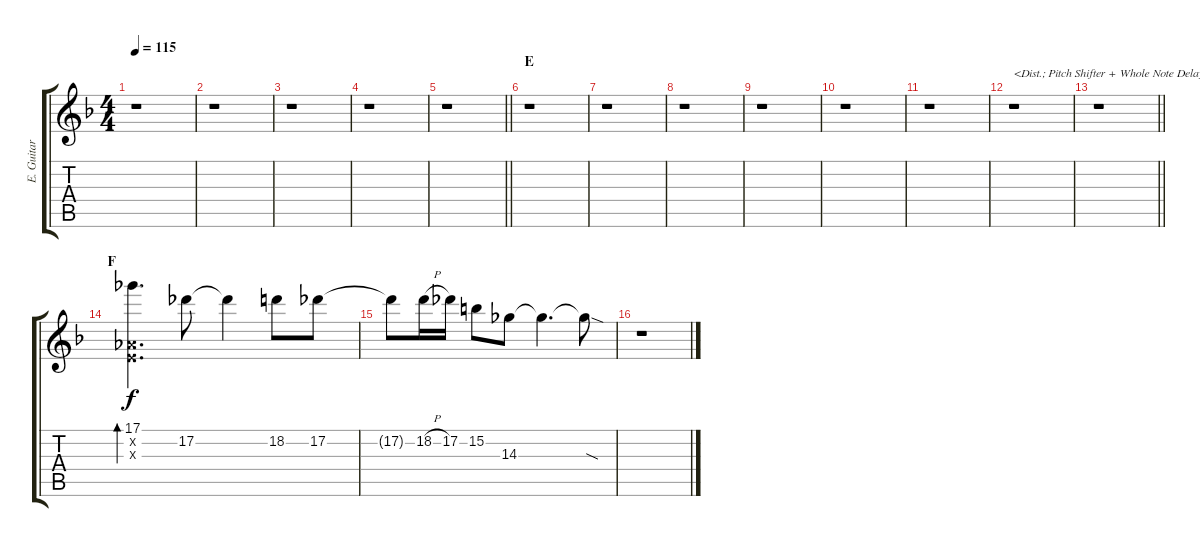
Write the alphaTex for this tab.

\track ("E. Guitar I" "E. Guitar ") {instrument overdrivenguitar}
\staff {score tabs}
\tuning (Db4 Ab3 E3 B2 Gb2 B1) {hide}
\ts (4 4)
\tempo 115
\clef g2
\ks f
r.1{dy f} |
r.1 |
r.1 |
r.1 |
\barLineRight lightlight
r.1 |
\section ("" "E")
r.1 |
r.1 |
r.1 |
r.1 |
r.1 |
r.1 |
r.1{txt "<Dist.; Pitch Shifter + Whole Note Delay>"} |
\barLineRight lightlight
r.1 |
\section ("" "F")
(17.1 0.2{x} 0.3{x}).4{d bd 120 instrument overdrivenguitar} 17.2.8 17.2{t}.4 18.2.8 17.2.8 |
17.2{t}.8 18.2{h}.16 17.2.16 15.2.8 14.3.8 14.3{t}.4{d} 14.3{sod t}.8 |
r.1
